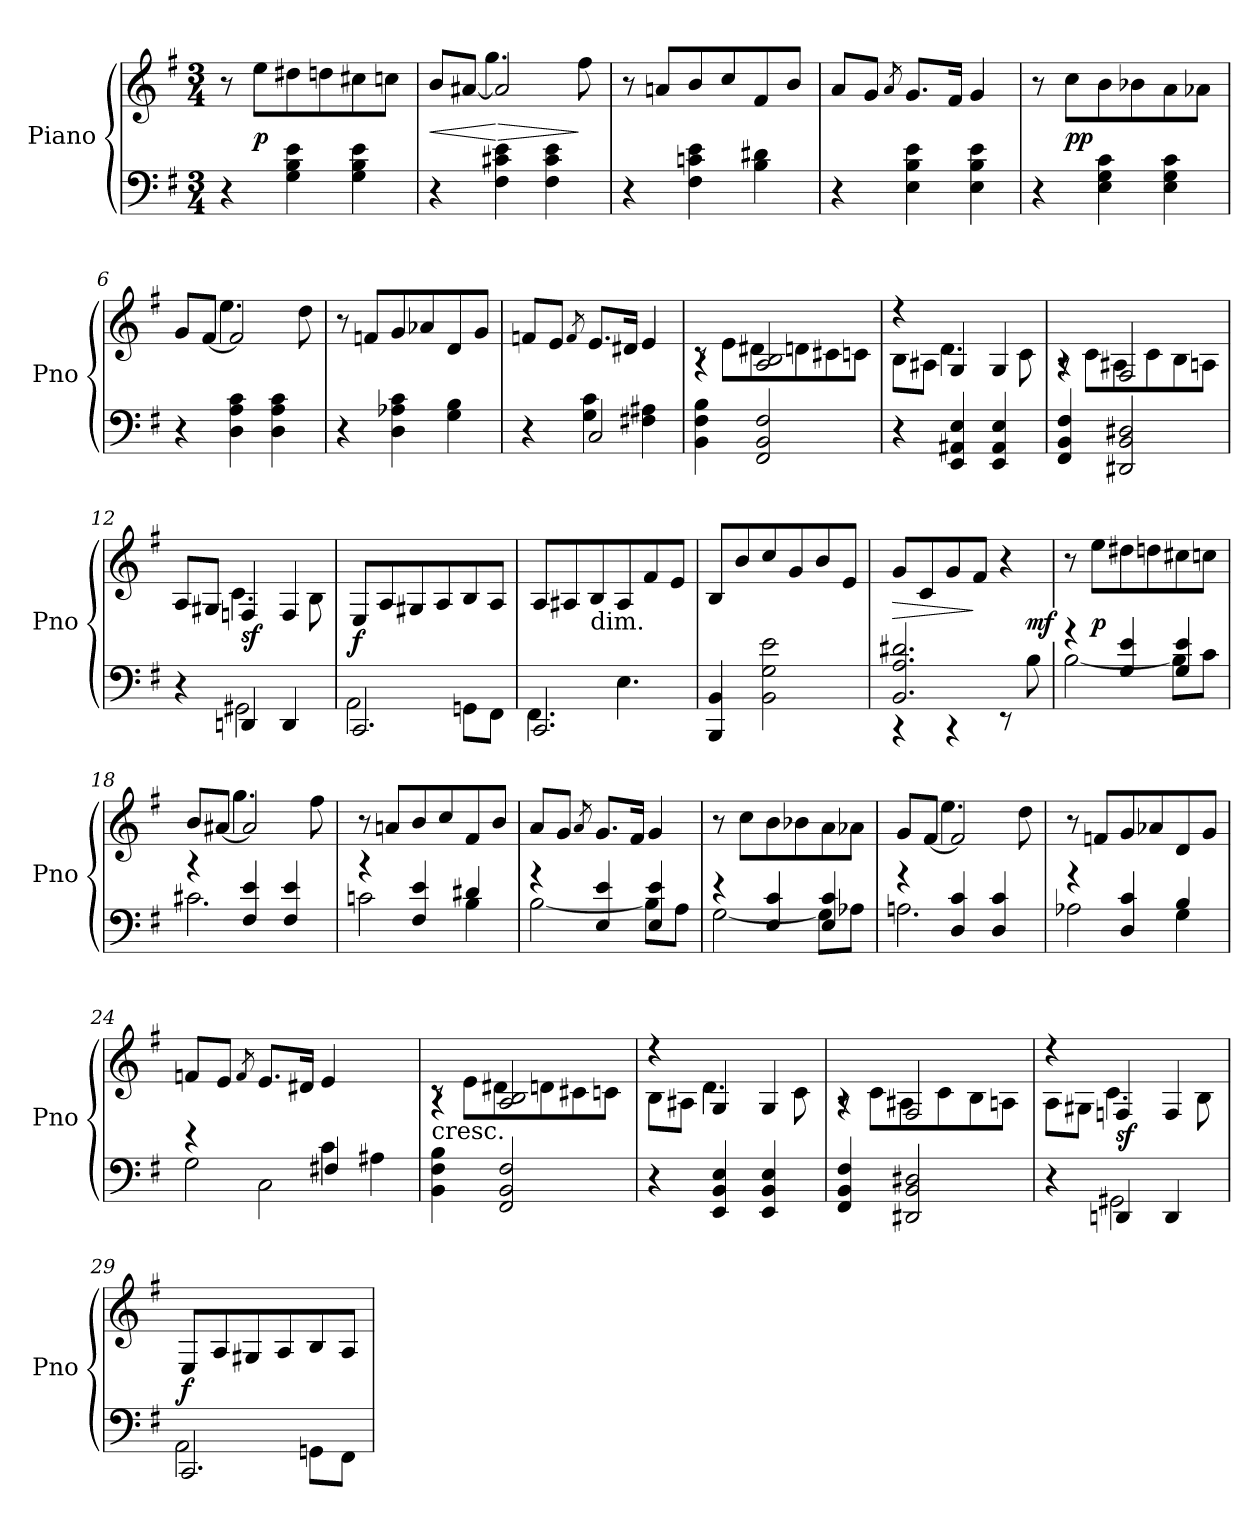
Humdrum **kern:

**kern	**kern	**dynam
*part1	*part1	*part1
*staff2	*staff1	*staff1/2
*I"Piano	*	*
*I'Pno	*	*
*clefF4	*clefG2	*
*k[f#]	*k[f#]	*
*e:	*e:	*
*M3/4	*M3/4	*
=1	=1	=1
4r	8r	.
.	8eeL	p
4G 4B 4e	8dd#X	.
.	8ddn	.
4G 4B 4e	8cc#X	.
.	8ccnJ	.
=2	=2	=2
*	*^	*
4r	8bL	4ryy	<
.	[8a#XJ	.	.
4F# 4c#X 4e	2a#]	4.gg	[ >
4F# 4c# 4e	.	.	.
.	.	8ff#	]
*	*v	*v	*
=3	=3	=3
4r	8r	.
.	8anL	.
4F# 4cn 4e	8b	.
.	8cc	.
4B 4d#X	8f#	.
.	8bJ	.
=4	=4	=4
4r	8aL	.
.	8gJ	.
.	8qa	.
4E 4B 4e	8.gL	.
.	16f#Jk	.
4E 4B 4e	4g	.
=5	=5	=5
4r	8r	.
.	8ccL	pp
4E 4G 4c	8b	.
.	8b-X	.
4E 4G 4c	8a	.
.	8a-XJ	.
=6	=6	=6
*	*^	*
4r	8gL	4ryy	.
.	[8f#J	.	.
4D 4A 4c	2f#]	4.ee	.
4D 4A 4c	.	.	.
.	.	8dd	.
*	*v	*v	*
=7	=7	=7
4r	8r	.
.	8fnL	.
4D 4A-X 4c	8g	.
.	8a-X	.
4G 4B	8d	.
.	8gJ	.
=8	=8	=8
*^	*	*
4r	4ryy	8fnL	.
.	.	8eJ	.
.	.	8qf	.
2C	4G 4c	8.eL	.
.	.	16d#XJk	.
.	4F#X 4A#X	4e	.
*v	*v	*	*
=9	=9	=9
*	*^	*
4BB 4F# 4B	4rA	8r	.
.	.	8eL	.
2FF# 2BB 2F#	2A 2B	8d#X	.
.	.	8dn	.
.	.	8c#X	.
.	.	8cnJ	.
=10	=10	=10	=10
4r	4r	8BL	.
.	.	8A#XJ	.
4EE 4AA#X 4E	4G	4.d	.
4EE 4AA# 4E	4G	.	.
.	.	8c	.
=11	=11	=11	=11
4FF# 4BB 4F#	4rA	8r	.
.	.	8cL	.
2DD#X 2BB 2D#X	2F#	8A#X	.
.	.	8c	.
.	.	8B	.
.	.	8AnJ	.
=12	=12	=12	=12
*^	*	*	*
4r	4ryy	8AL	4ryy	.
.	.	8G#XJ	.	.
4DDn	2GG#X	4Fn	4.c	sf
4DD	.	4F	.	.
.	.	.	8B	.
*	*	*v	*v	*
=13	=13	=13	=13
2.CC	2AA	8EL	f
.	.	8A	.
.	.	8G#X	.
.	.	8A	.
.	8GGnL	8B	.
.	8FF#J	8AJ	.
=14	=14	=14	=14
2.CC	4.FF#	8AL	.
.	.	8A#X	.
!	!	!LO:TX:c:t=dim.	!
.	.	8B	.
.	4.E	8A#	.
.	.	8f#	.
.	.	8eJ	.
*v	*v	*	*
=15	=15	=15
4BBB 4BB	8BL	.
.	8b	.
2BB 2G 2e	8cc	.
.	8g	.
.	8b	.
.	8eJ	.
=16	=16	=16
*^	*^	*
2.BB 2.A 2.d#X	4r	8gL	2ryy	>
.	.	8c	.	.
.	4r	8g	.	.
.	.	8f#J	.	]
.	8r	4r	8ryy	.
.	8B	.	8ryy	mf
*	*	*v	*v	*
=17	=17	=17	=17
4r	[2B	8r	.
.	.	8eeL	p
4G 4e	.	8dd#X	.
.	.	8ddn	.
4G 4e	8BL]	8cc#X	.
.	8cJ	8ccnJ	.
=18	=18	=18	=18
*	*	*^	*
4r	2.c#X	8bL	4ryy	.
.	.	[8a#XJ	.	.
4F# 4e	.	2a#]	4.gg	.
4F# 4e	.	.	.	.
.	.	.	8ff#	.
*	*	*v	*v	*
=19	=19	=19	=19
4r	2cn	8r	.
.	.	8anL	.
4F# 4e	.	8b	.
.	.	8cc	.
4d#X	4B	8f#	.
.	.	8bJ	.
=20	=20	=20	=20
4r	[2B	8aL	.
.	.	8gJ	.
.	.	8qa	.
4E 4e	.	8.gL	.
.	.	16f#Jk	.
4E 4e	8BL]	4g	.
.	8AJ	.	.
=21	=21	=21	=21
4r	[2G	8r	.
.	.	8ccL	.
4E 4c	.	8b	.
.	.	8b-X	.
4E 4c	8GL]	8a	.
.	8A-XJ	8a-XJ	.
=22	=22	=22	=22
*	*	*^	*
4r	2.An	8gL	4ryy	.
.	.	[8f#J	.	.
4D 4c	.	2f#]	4.ee	.
4D 4c	.	.	.	.
.	.	.	8dd	.
*	*	*v	*v	*
=23	=23	=23	=23
4r	2A-X	8r	.
.	.	8fnL	.
4D 4c	.	8g	.
.	.	8a-X	.
4B	4G	8d	.
.	.	8gJ	.
=24	=24	=24	=24
*	*^	*	*
4r	2G	4ryy	8fnL	.
.	.	.	8eJ	.
.	.	.	8qf	.
2C\	.	4ryy	8.eL	.
.	.	.	16d#XJk	.
.	4c	4F#X	4e	.
4ryy	4A#X	4ryy	4ryy	.
=25	=25	=25	=25	=25
*	*	*	*^	*
!	!	!	!LO:TX:c:t=cresc.	!	!
*v	*v	*v	*	*	*
4BB 4F# 4B	4rA	8r	.
.	.	8eL	.
2FF# 2BB 2F#	2A 2B	8d#X	.
.	.	8dn	.
.	.	8c#X	.
.	.	8cnJ	.
=26	=26	=26	=26
4r	4r	8BL	.
.	.	8A#XJ	.
4EE 4BB 4E	4G	4.d	.
4EE 4BB 4E	4G	.	.
.	.	8c	.
=27	=27	=27	=27
4FF# 4BB 4F#	4rA	8r	.
.	.	8cL	.
2DD#X 2BB 2D#X	2F#	8A#X	.
.	.	8c	.
.	.	8B	.
.	.	8AnJ	.
=28	=28	=28	=28
*^	*	*	*
4r	4ryy	4r	8AL	.
.	.	.	8G#XJ	.
4DDn	2GG#X	4Fn	4.c	sf
4DD	.	4F	.	.
.	.	.	8B	.
*	*	*v	*v	*
=29	=29	=29	=29
2.CC	2AA	8EL	f
.	.	8A	.
.	.	8G#X	.
.	.	8A	.
.	8GGnL	8B	.
.	8FF#J	8AJ	.
*v	*v	*	*
=	=	=
*-	*-	*-
